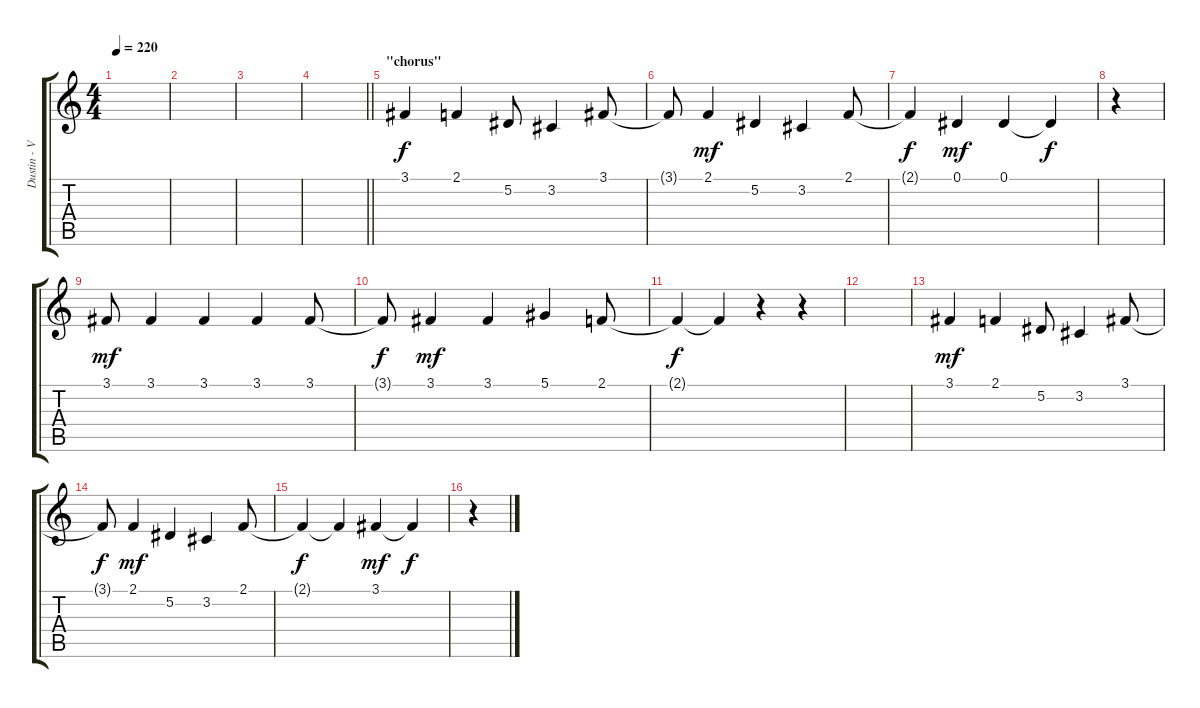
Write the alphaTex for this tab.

\track ("Dustin - Vocals" "Dustin - V") {instrument clarinet}
\staff {score tabs}
\tuning (Eb4 Bb3 Gb3 Db3 Ab2 Eb2) {hide}
\ts (4 4)
\tempo 220
\clef g2
\ks c
|
|
|
\barLineRight lightlight
|
\section ("" "\"chorus\"")
3.1.4 2.1.4 5.2.8 3.2.4 3.1.8 |
3.1{t}.8{dy f} 2.1.4{dy mf} 5.2.4 3.2.4 2.1.8 |
2.1{t}.4{dy f} 0.1.4{dy mf} 0.1.4 0.1{t}.4{dy f} |
r.4 |
3.1.8{dy mf} 3.1.4 3.1.4 3.1.4 3.1.8 |
3.1{t}.8{dy f} 3.1.4{dy mf} 3.1.4 5.1.4 2.1.8 |
2.1{t}.4{dy f} 2.1{t}.4 r.4 r.4 |
|
3.1.4{dy mf} 2.1.4 5.2.8 3.2.4 3.1.8 |
3.1{t}.8{dy f} 2.1.4{dy mf} 5.2.4 3.2.4 2.1.8 |
2.1{t}.4{dy f} 2.1{t}.4 3.1.4{dy mf} 3.1{t}.4{dy f} |
r.4
